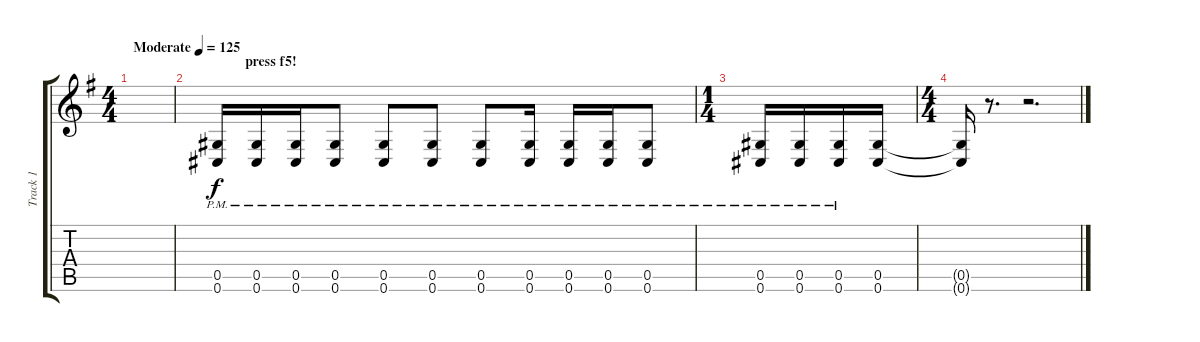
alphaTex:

\track ("Track 1" "Track 1") {instrument distortionguitar}
\staff {score tabs}
\tuning (Eb4 Bb3 Gb3 Db3 Ab2 Db2) {hide}
\ts (4 4)
\section ("" "                                press f5!")
\tempo (125 "Moderate")
\clef g2
\ks eminor
|
(0.5{pm} 0.6{pm}).16 (0.5{pm} 0.6{pm}).16 (0.5{pm} 0.6{pm}).16 (0.5{pm} 0.6{pm}).8 (0.5{pm} 0.6{pm}).8 (0.5{pm} 0.6{pm}).8 (0.5{pm} 0.6{pm}).8 (0.5{pm} 0.6{pm}).16 (0.5{pm} 0.6{pm}).16 (0.5{pm} 0.6{pm}).16 (0.5{pm} 0.6{pm}).8 |
\ts (1 4)
(0.5{pm} 0.6{pm}).16 (0.5{pm} 0.6{pm}).16 (0.5{pm} 0.6{pm}).16 (0.5 0.6).16 |
\ts (4 4)
(0.5{t} 0.6{t}).16 r.8{d} r.2{d}
